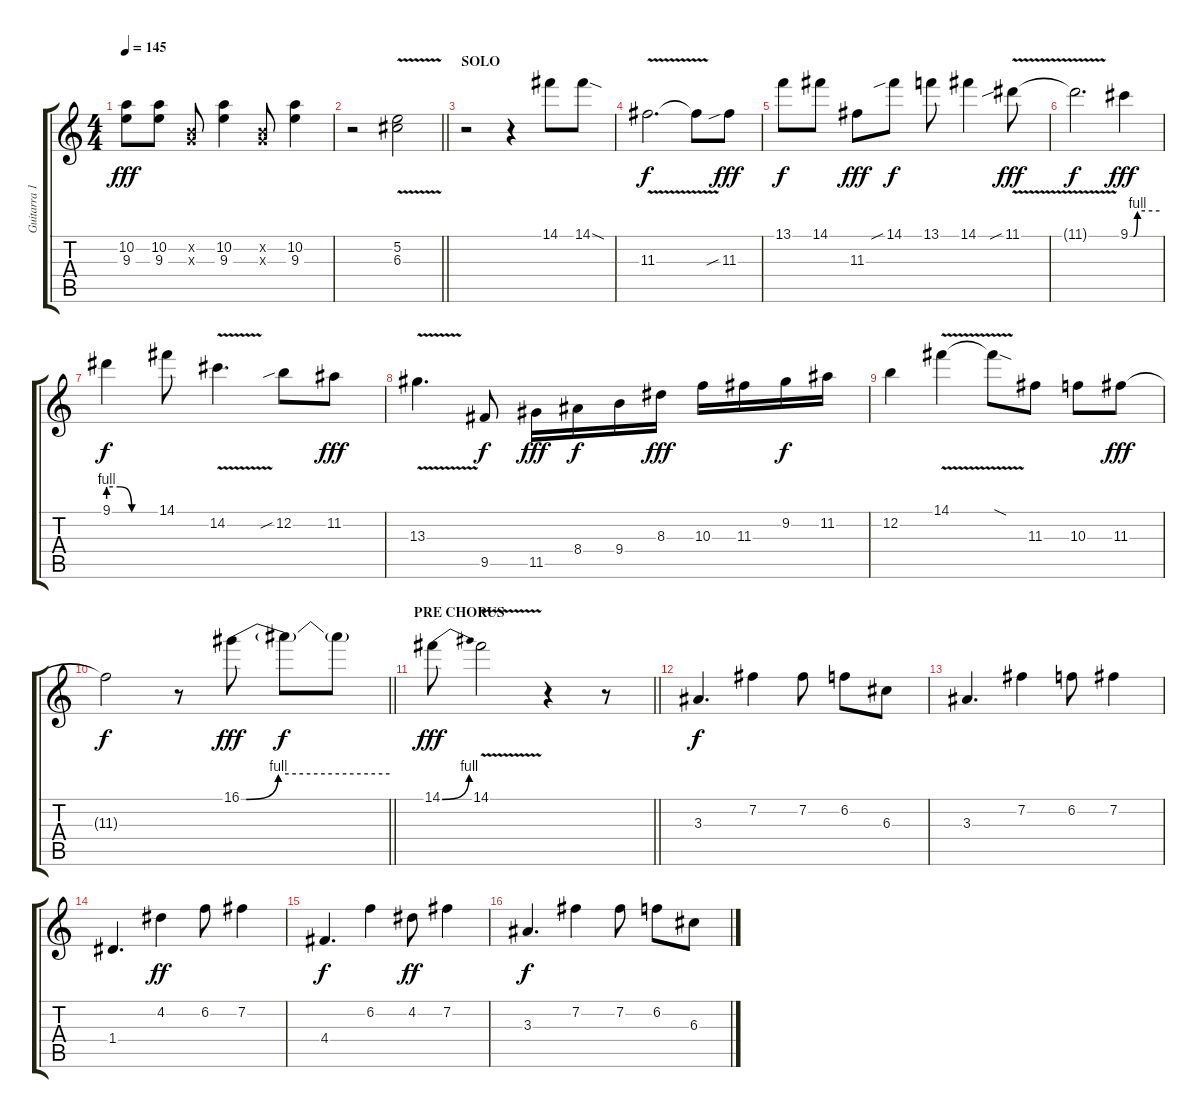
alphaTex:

\track ("Guitarra 1" "Guitarra 1") {instrument overdrivenguitar}
\staff {score tabs}
\tuning (E4 B3 G3 D3 A2 E2) {hide}
\ts (4 4)
\tempo 145
\clef g2
\ks c
(10.2 9.3).8{dy fff} (10.2 9.3).8 (0.2{x} 0.3{x}).8 (10.2 9.3).4 (0.2{x} 0.3{x}).8 (10.2 9.3).4 |
\barLineRight lightlight
r.2 (5.2{v} 6.3).2 |
\section ("" "SOLO")
r.2 r.4{volume 16} 14.1.8 14.1{sod}.8 |
11.3{v}.2{d dy f} 11.3{t}.8 11.3{sib}.8{dy fff} |
13.1.8{dy f} 14.1.8 11.3.8{dy fff} 14.1{sib}.8{dy f} 13.1.8 14.1.4 11.1{v sib}.8{dy fff} |
11.1{t}.2{d dy f} 9.1{be (custom 0 0 7 0 15 4 60 4)}.4{dy fff} |
9.1{be (custom 0 4 15 4 30 0 60 0)}.4{dy f} 14.1.8 14.2{v}.4{d} 12.2{sib}.8 11.2.8{dy fff} |
13.3{v}.4{d} 9.5.8{dy f} 11.5.16{dy fff} 8.4.16{dy f} 9.4.16 8.3.16{dy fff} 10.3.16 11.3.16 9.2.16{dy f} 11.2.16 |
12.2.4 14.1{v}.4 14.1{sod t}.8 11.3.8 10.3.8 11.3.8{dy fff} |
\barLineRight lightlight
11.3{t}.2{dy f} r.8 16.1{be (custom 0 0 2 0 15 4 60 4)}.8{dy fff} 16.1{t}.8{dy f} 16.1{t}.8 |
\section ("" "PRE CHORUS")
\barLineRight lightlight
14.1{be (bend 0 0 60 4)}.8{dy fff} 14.1{v}.2 r.4 r.8 |
3.3.4{d dy f volume 5} 7.2.4 7.2.8 6.2.8 6.3.8 |
3.3.4{d} 7.2.4 6.2.8 7.2.4 |
1.4.4{d} 4.2.4{dy ff} 6.2.8 7.2.4 |
4.4.4{d dy f} 6.2.4 4.2.8{dy ff} 7.2.4 |
3.3.4{d dy f} 7.2.4 7.2.8 6.2.8 6.3.8
